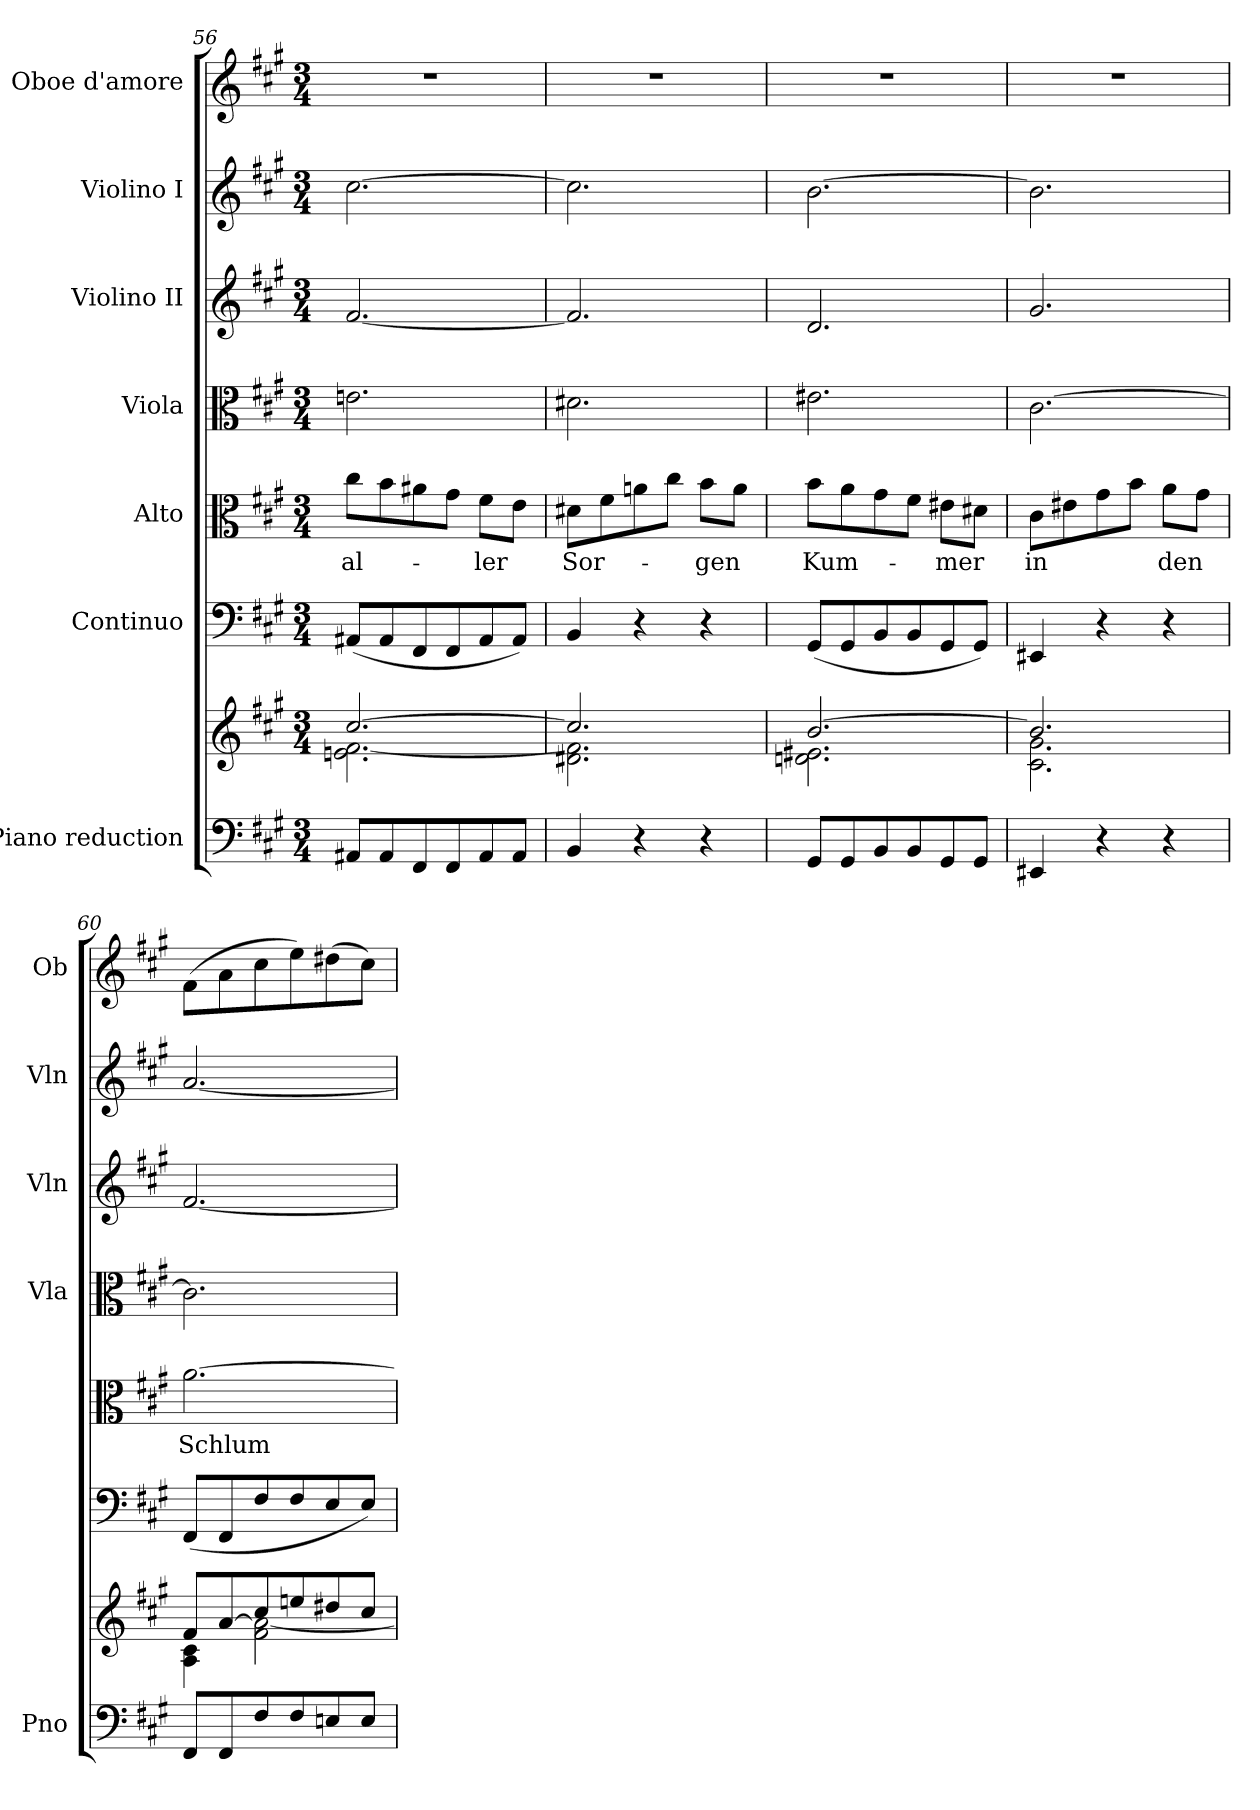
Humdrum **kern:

**kern	**kern	**kern	**kern	**text	**kern	**kern	**kern	**kern
*part7	*part7	*part6	*part5	*part5	*part4	*part3	*part2	*part1
*staff8	*staff7	*staff6	*staff5	*staff5	*staff4	*staff3	*staff2	*staff1
*I"Piano reduction	*	*I"Continuo	*I"Alto	*	*I"Viola	*I"Violino II	*I"Violino I	*I"Oboe d'amore
*I'Pno	*	*	*	*	*I'Vla	*I'Vln	*I'Vln	*I'Ob
*clefF4	*clefG2	*clefF4	*clefC3	*	*clefC3	*clefG2	*clefG2	*clefG2
*k[f#c#g#]	*k[f#c#g#]	*k[f#c#g#]	*k[f#c#g#]	*	*k[f#c#g#]	*k[f#c#g#]	*k[f#c#g#]	*k[f#c#g#]
*M3/4	*M3/4	*M3/4	*M3/4	*	*M3/4	*M3/4	*M3/4	*M3/4
=56	=56	=56	=56	=56	=56	=56	=56	=56
*	*^	*	*	*	*	*	*	*
!	!	!	!	!	!LO:LY:b	!	!	!	!
8AA#X/L	[2.cc#/	2.en\ [2.f#\	(8AA#X/L	8cc#\L	al-	2.en\	[2.f#/	[2.cc#\	2.r
8AA#/	.	.	8AA#/	8b\	.	.	.	.	.
8FF#/	.	.	8FF#/	8a#X\	.	.	.	.	.
8FF#/	.	.	8FF#/	8g#\J	.	.	.	.	.
!	!	!	!	!	!LO:LY:b	!	!	!	!
8AA#/	.	.	8AA#/	8f#\L	-ler	.	.	.	.
8AA#/J	.	.	8AA#/J)	8e\J	.	.	.	.	.
!!LO:PB:g=z
=57	=57	=57	=57	=57	=57	=57	=57	=57	=57
!	!	!	!	!	!LO:LY:b	!	!	!	!
4BB/	2.cc#/]	2.d#X\ 2.f#\]	4BB/	8d#X\L	Sor-	2.d#X\	2.f#/]	2.cc#\]	2.r
.	.	.	.	8f#\	.	.	.	.	.
4r	.	.	4r	8an\	.	.	.	.	.
.	.	.	.	8cc#\J	.	.	.	.	.
!	!	!	!	!	!LO:LY:b	!	!	!	!
4r	.	.	4r	8b\L	-gen	.	.	.	.
.	.	.	.	8a\J	.	.	.	.	.
=58	=58	=58	=58	=58	=58	=58	=58	=58	=58
!	!	!	!	!	!LO:LY:b	!	!	!	!
8GG#/L	[2.b/	2.dn\ 2.e#X\	(8GG#/L	8b\L	Kum-	2.e#X\	2.d/	[2.b\	2.r
8GG#/	.	.	8GG#/	8a\	.	.	.	.	.
8BB/	.	.	8BB/	8g#\	.	.	.	.	.
8BB/	.	.	8BB/	8f#\J	.	.	.	.	.
!	!	!	!	!	!LO:LY:b	!	!	!	!
8GG#/	.	.	8GG#/	8e#X\L	-mer	.	.	.	.
8GG#/J	.	.	8GG#/J)	8d#X\J	.	.	.	.	.
=59	=59	=59	=59	=59	=59	=59	=59	=59	=59
!	!	!	!	!	!LO:LY:b	!	!	!	!
4EE#X/	2.b/]	2.c#\ 2.g#\	4EE#X/	8c#\L	in	[2.c#\	2.g#/	2.b\]	2.r
.	.	.	.	8e#X\	.	.	.	.	.
4r	.	.	4r	8g#\	.	.	.	.	.
.	.	.	.	8b\J	.	.	.	.	.
!	!	!	!	!	!LO:LY:b	!	!	!	!
4r	.	.	4r	8a\L	den	.	.	.	.
.	.	.	.	8g#\J	.	.	.	.	.
=60	=60	=60	=60	=60	=60	=60	=60	=60	=60
!	!	!	!	!	!LO:LY:b	!	!	!	!
8FF#/L	8f#/L	4A\ 4c#\	(8FF#/L	[2.a\	Schlum-	2.c#\]	[2.f#/	[2.a/	(8f#\L
8FF#/	[<8a/	.	8FF#/	.	.	.	.	.	8a\
8F#/	8cc#/	2f#\ 2a\_	8F#/	.	.	.	.	.	8cc#\
8F#/	8een/	.	8F#/	.	.	.	.	.	8ee\)
8En/	8dd#X/	.	8E/	.	.	.	.	.	(8dd#X\
8E/J	8cc#/J	.	8E/J)	.	.	.	.	.	8cc#\J)
*	*v	*v	*	*	*	*	*	*	*
=	=	=	=	=	=	=	=	=
*-	*-	*-	*-	*-	*-	*-	*-	*-
